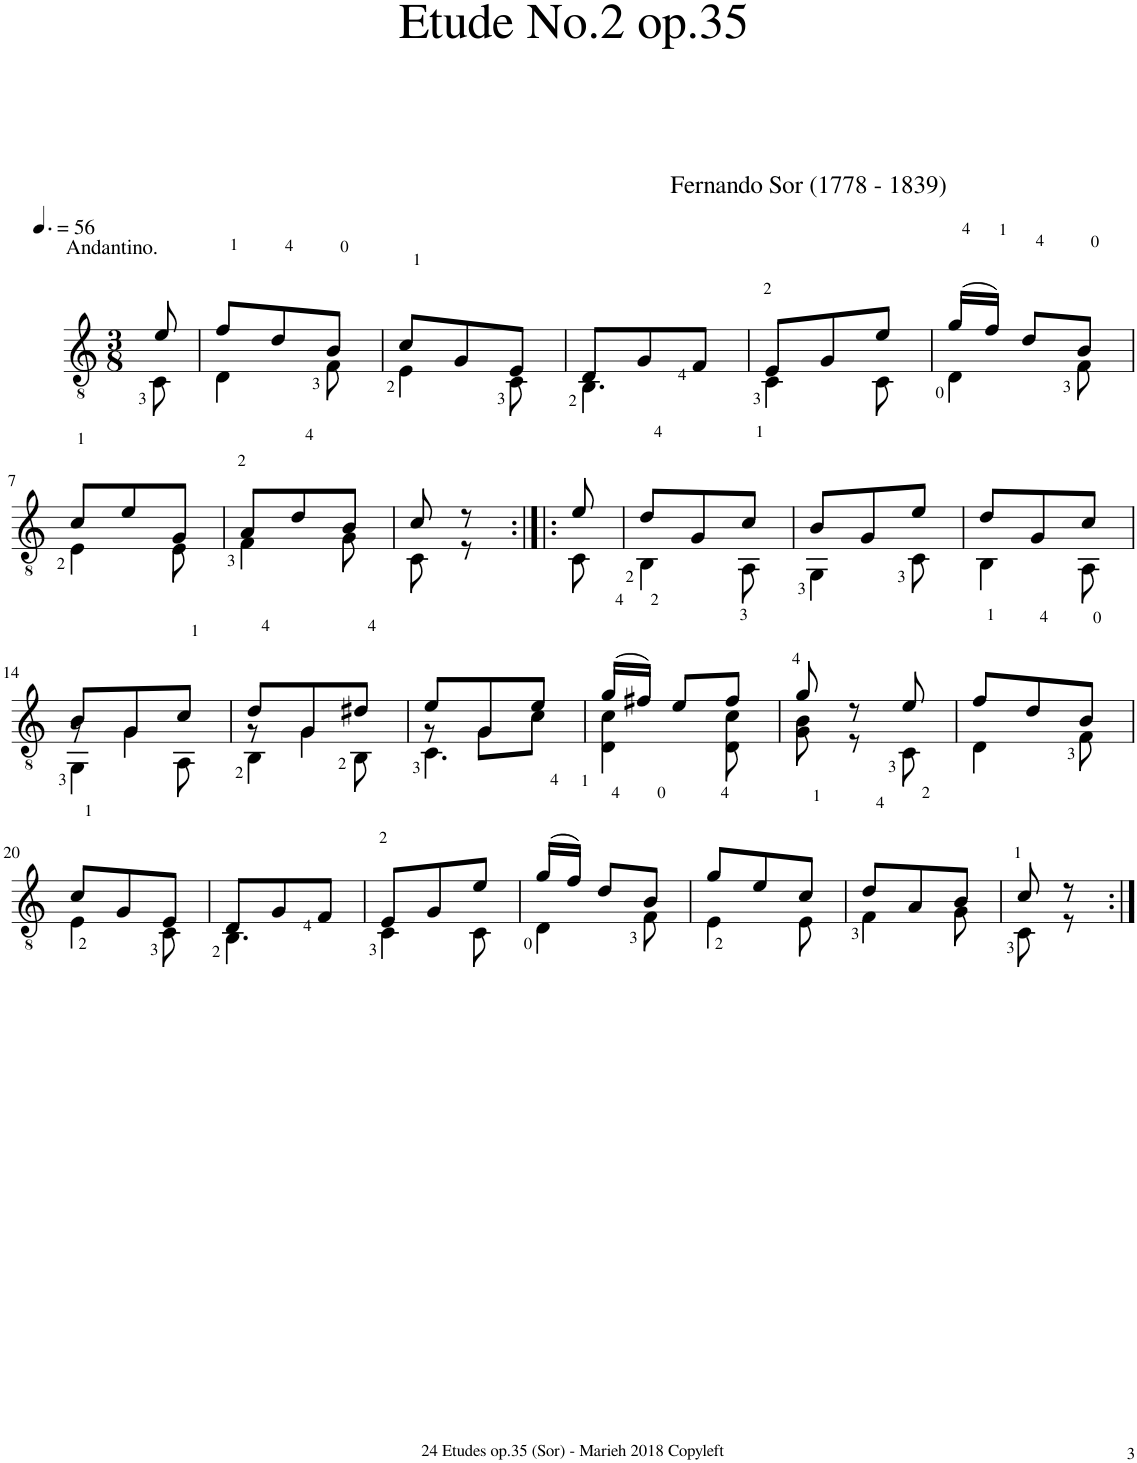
**kern
*part1
*staff1
*I"Guitare classique
!!LO:PB:g=z
*clefGv2
*k[]
*M3/8
*MM84
=1
*^
!LO:TX:a:t=Andantino.	!
8e/	8C\
=2	=2
8f/L	4D\
8d/	.
8B/J	8F\
=3	=3
8c/L	4E\
8G/	.
8E/J	8C\
=4	=4
8D/L	4.BB\
8G/	.
8F/J	.
=5	=5
8E/L	4C\
8G/	.
8e/J	8C\
=6	=6
(16g/LL	4D\
16f/JJ)	.
8d/L	.
8B/J	8F\
!!LO:LB:g=z	!!
=7	=7
8c/L	4E\
8e/	.
8G/J	8E\
=8	=8
8A/L	4F\
8d/	.
8B/J	8G\
=9	=9
8c/	8C\
8r	8r
=10:|!|:	=10:|!|:
8e/	8C\
=11	=11
8d/L	4BB\
8G/	.
8c/J	8AA\
=12	=12
8B/L	4GG\
8G/	.
8e/J	8C\
=13	=13
8d/L	4BB\
8G/	.
8c/J	8AA\
!!LO:LB:g=z	!!
=14	=14
*	*^
8B/L	8r	4GG\
8G/	4G\	.
8c/J	.	8AA\
=15	=15	=15
8d/L	8r	4BB\
8G/	4G\	.
8d#X/J	.	8BB\
=16	=16	=16
8e/L	8r	4.C\
8G/	8G\L	.
8e/J	8c\J	.
*	*v	*v
=17	=17
(16g/LL	4D\ 4c\
16f#X/JJ)	.
8e/L	.
8f#/J	8D\ 8c\
=18	=18
8g/	8G\ 8B\
8r	8r
8e/	8C\
=19	=19
8f/L	4D\
8d/	.
8B/J	8F\
!!LO:LB:g=z	!!
=20	=20
8c/L	4E\
8G/	.
8E/J	8C\
=21	=21
8D/L	4.BB\
8G/	.
8F/J	.
=22	=22
8E/L	4C\
8G/	.
8e/J	8C\
=23	=23
(16g/LL	4D\
16f/JJ)	.
8d/L	.
8B/J	8F\
=24	=24
8g/L	4E\
8e/	.
8c/J	8E\
=25	=25
8d/L	4F\
8A/	.
8B/J	8G\
=26	=26
8c/	8C\
8r	8r
*v	*v
=:|!
*-
